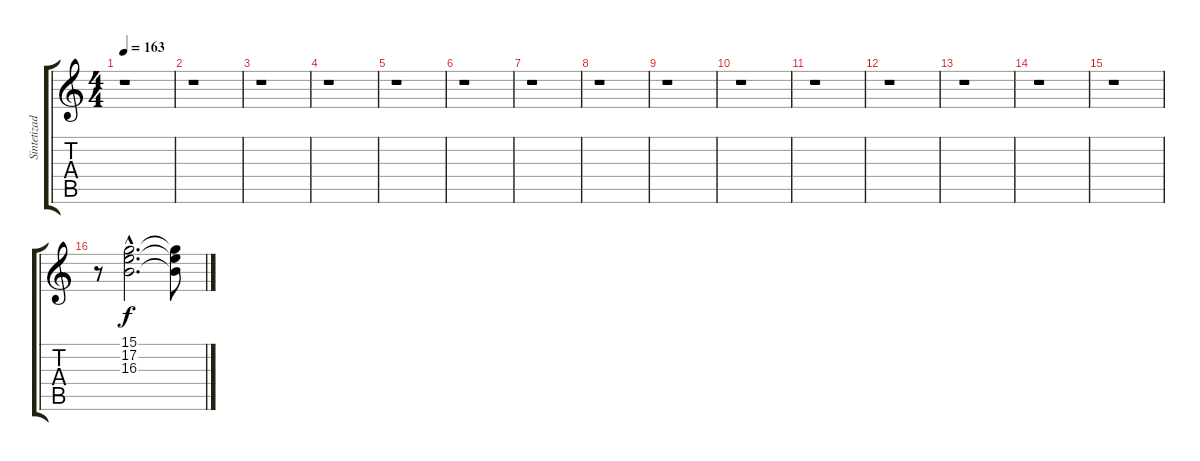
\track ("Sintetizador" "Sintetizad") {instrument dulcimer}
\staff {score tabs}
\tuning (E4 B3 G3 D3 A2 E2) {hide}
\ts (4 4)
\tempo 163
\clef g2
\ks c
r.1{dy f} |
r.1 |
r.1 |
r.1 |
r.1 |
r.1 |
r.1 |
r.1 |
r.1 |
r.1 |
r.1 |
r.1 |
r.1 |
r.1 |
r.1 |
r.8 (15.1{hac} 17.2{hac} 16.3{hac}).2{d} (15.1{t} 17.2{t} 16.3{t}).8
